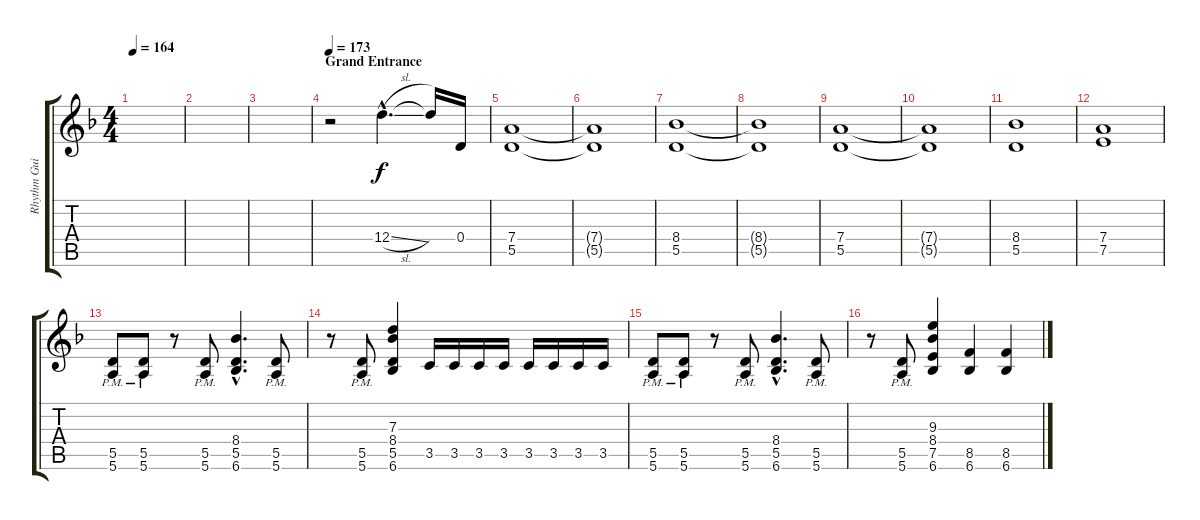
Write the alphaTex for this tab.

\track ("Rhythm Guitar 2" "Rhythm Gui") {instrument distortionguitar}
\staff {score tabs}
\tuning (E4 B3 G3 D3 A2 E2) {hide}
\ts (4 4)
\tempo 164
\clef g2
\ks dminor
|
|
|
\section ("" "Grand Entrance")
\tempo 173
r.2 12.4{sl hac}.4{d} 12.4{t}.16 0.4.16 |
(7.4 5.5).1 |
(7.4{t} 5.5{t}).1 |
(8.4 5.5).1 |
(8.4{t} 5.5{t}).1 |
(7.4 5.5).1 |
(7.4{t} 5.5{t}).1 |
(8.4 5.5).1 |
(7.4 7.5).1 |
(5.5{pm} 5.6{pm}).8 (5.5{pm} 5.6{pm}).8 r.8 (5.5{pm} 5.6{pm}).8 (8.4{hac} 5.5{hac} 6.6{hac}).4{d} (5.5{pm} 5.6{pm}).8 |
r.8 (5.5{pm} 5.6{pm}).8 (7.3 8.4 5.5 6.6).4 3.5.16 3.5.16 3.5.16 3.5.16 3.5.16 3.5.16 3.5.16 3.5.16 |
(5.5{pm} 5.6{pm}).8 (5.5{pm} 5.6{pm}).8 r.8 (5.5{pm} 5.6{pm}).8 (8.4{hac} 5.5{hac} 6.6{hac}).4{d} (5.5{pm} 5.6{pm}).8 |
r.8 (5.5{pm} 5.6{pm}).8 (9.3 8.4 7.5 6.6).4 (8.5 6.6).4 (8.5 6.6).4
